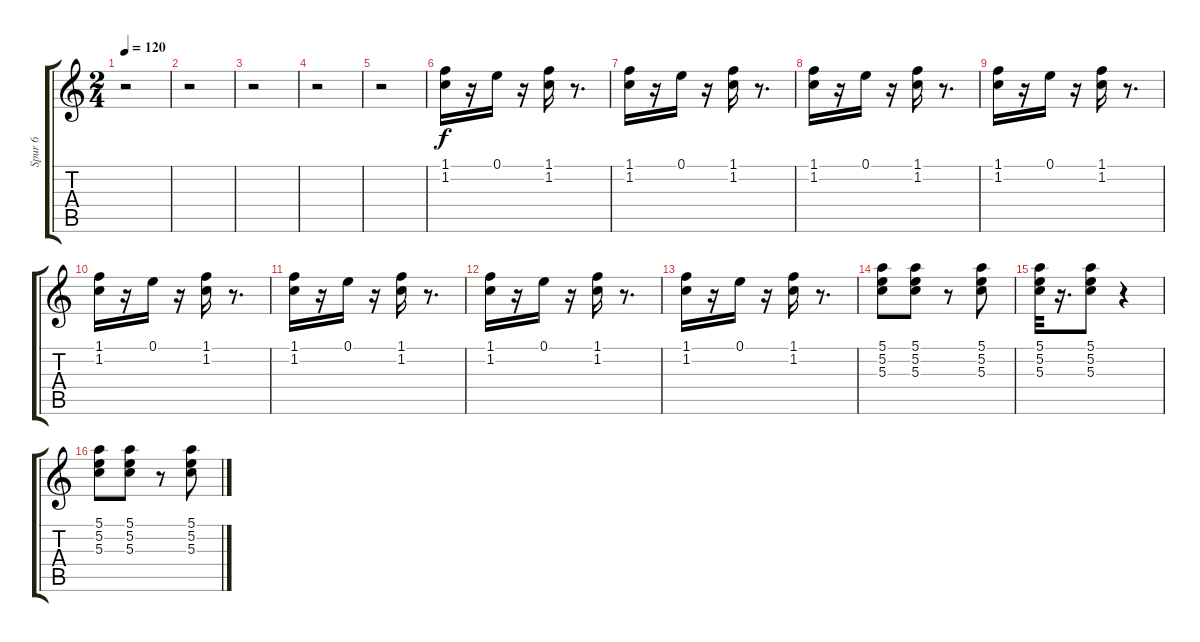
\track ("Spur 6" "Spur 6") {instrument acousticguitarsteel}
\staff {score tabs}
\tuning (E4 B3 G3 D3 A2 E2) {hide}
\ts (2 4)
\tempo 120
\clef g2
\ks c
r.2{dy f instrument acousticguitarsteel} |
r.2 |
r.2 |
r.2 |
r.2 |
(1.1 1.2).16 r.16 0.1.16 r.16 (1.1 1.2).16 r.8{d} |
(1.1 1.2).16 r.16 0.1.16 r.16 (1.1 1.2).16 r.8{d} |
(1.1 1.2).16 r.16 0.1.16 r.16 (1.1 1.2).16 r.8{d} |
(1.1 1.2).16 r.16 0.1.16 r.16 (1.1 1.2).16 r.8{d} |
(1.1 1.2).16 r.16 0.1.16 r.16 (1.1 1.2).16 r.8{d} |
(1.1 1.2).16 r.16 0.1.16 r.16 (1.1 1.2).16 r.8{d} |
(1.1 1.2).16 r.16 0.1.16 r.16 (1.1 1.2).16 r.8{d} |
(1.1 1.2).16 r.16 0.1.16 r.16 (1.1 1.2).16 r.8{d} |
(5.1 5.2 5.3).8 (5.1 5.2 5.3).8 r.8 (5.1 5.2 5.3).8 |
(5.1 5.2 5.3).32 r.16{d} (5.1 5.2 5.3).8 r.4 |
(5.1 5.2 5.3).8 (5.1 5.2 5.3).8 r.8 (5.1 5.2 5.3).8
